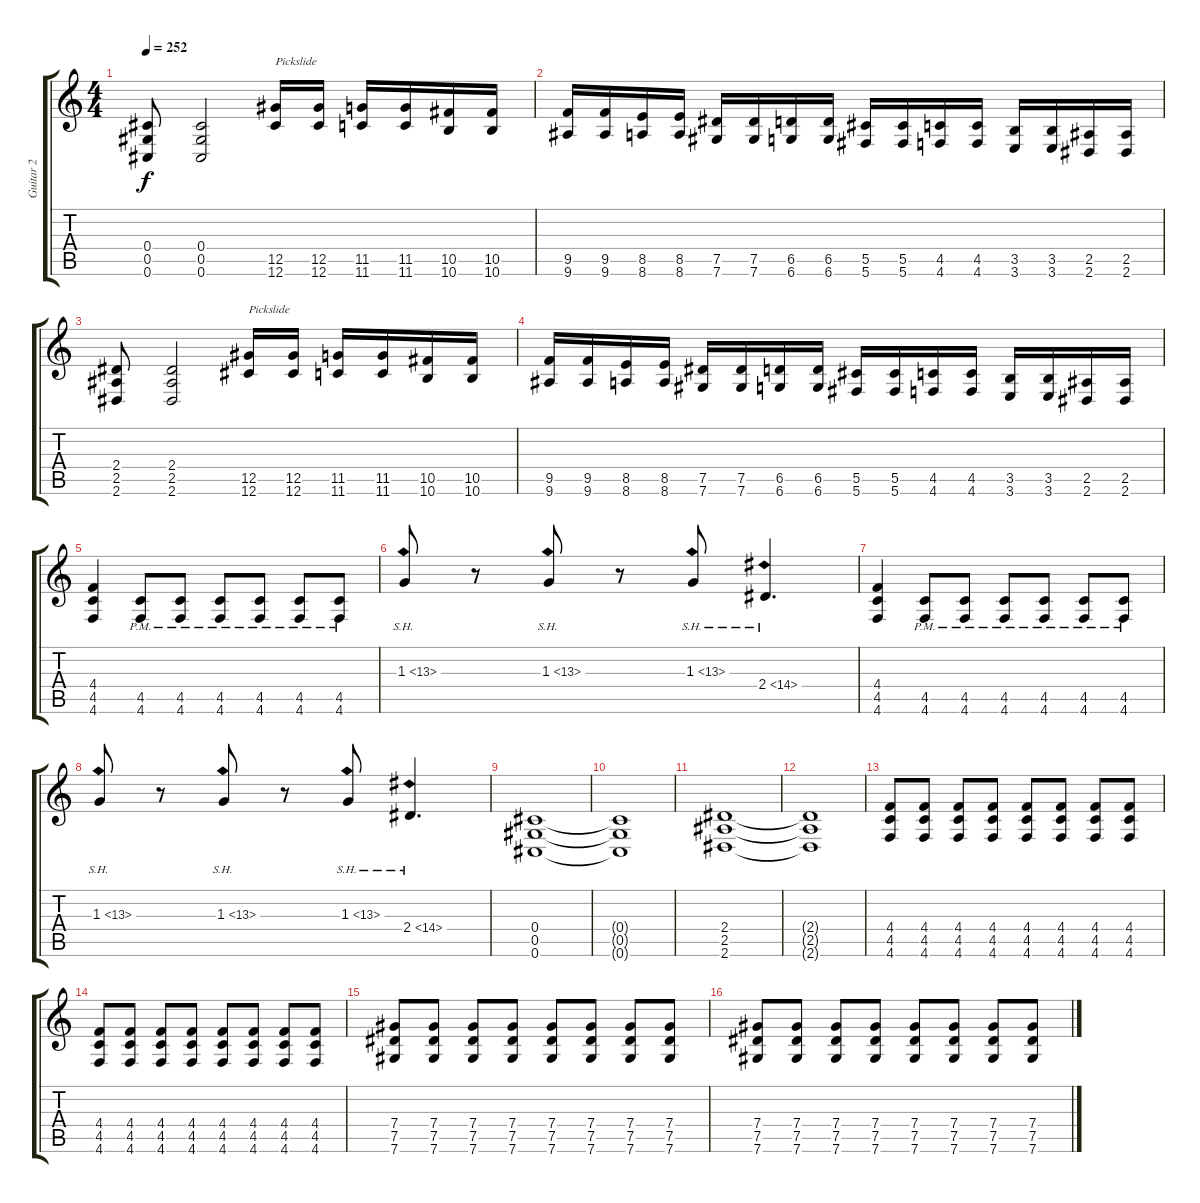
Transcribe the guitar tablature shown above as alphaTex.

\track ("Guitar 2" "Guitar 2") {instrument distortionguitar}
\staff {score tabs}
\tuning (Eb4 Bb3 Gb3 Db3 Ab2 Db2) {hide}
\ts (4 4)
\tempo 252
\clef g2
\ks c
(0.4 0.5 0.6).8{dy f} (0.4 0.5 0.6).2 (12.5 12.6).16{txt "Pickslide"} (12.5 12.6).16 (11.5 11.6).16 (11.5 11.6).16 (10.5 10.6).16 (10.5 10.6).16 |
(9.5 9.6).16 (9.5 9.6).16 (8.5 8.6).16 (8.5 8.6).16 (7.5 7.6).16 (7.5 7.6).16 (6.5 6.6).16 (6.5 6.6).16 (5.5 5.6).16 (5.5 5.6).16 (4.5 4.6).16 (4.5 4.6).16 (3.5 3.6).16 (3.5 3.6).16 (2.5 2.6).16 (2.5 2.6).16 |
(2.4 2.5 2.6).8 (2.4 2.5 2.6).2 (12.5 12.6).16{txt "Pickslide"} (12.5 12.6).16 (11.5 11.6).16 (11.5 11.6).16 (10.5 10.6).16 (10.5 10.6).16 |
(9.5 9.6).16 (9.5 9.6).16 (8.5 8.6).16 (8.5 8.6).16 (7.5 7.6).16 (7.5 7.6).16 (6.5 6.6).16 (6.5 6.6).16 (5.5 5.6).16 (5.5 5.6).16 (4.5 4.6).16 (4.5 4.6).16 (3.5 3.6).16 (3.5 3.6).16 (2.5 2.6).16 (2.5 2.6).16 |
(4.4 4.5 4.6).4 (4.5{pm} 4.6{pm}).8 (4.5{pm} 4.6{pm}).8 (4.5{pm} 4.6{pm}).8 (4.5{pm} 4.6{pm}).8 (4.5{pm} 4.6{pm}).8 (4.5{pm} 4.6{pm}).8 |
1.3{sh 12}.8 r.8 1.3{sh 12}.8 r.8 1.3{sh 12}.8 2.4{sh 12}.4{d} |
(4.4 4.5 4.6).4 (4.5{pm} 4.6{pm}).8 (4.5{pm} 4.6{pm}).8 (4.5{pm} 4.6{pm}).8 (4.5{pm} 4.6{pm}).8 (4.5{pm} 4.6{pm}).8 (4.5{pm} 4.6{pm}).8 |
1.3{sh 12}.8 r.8 1.3{sh 12}.8 r.8 1.3{sh 12}.8 2.4{sh 12}.4{d} |
(0.4 0.5 0.6).1 |
(0.4{t} 0.5{t} 0.6{t}).1 |
(2.4 2.5 2.6).1 |
(2.4{t} 2.5{t} 2.6{t}).1 |
(4.4 4.5 4.6).8 (4.4 4.5 4.6).8 (4.4 4.5 4.6).8 (4.4 4.5 4.6).8 (4.4 4.5 4.6).8 (4.4 4.5 4.6).8 (4.4 4.5 4.6).8 (4.4 4.5 4.6).8 |
(4.4 4.5 4.6).8 (4.4 4.5 4.6).8 (4.4 4.5 4.6).8 (4.4 4.5 4.6).8 (4.4 4.5 4.6).8 (4.4 4.5 4.6).8 (4.4 4.5 4.6).8 (4.4 4.5 4.6).8 |
(7.4 7.5 7.6).8 (7.4 7.5 7.6).8 (7.4 7.5 7.6).8 (7.4 7.5 7.6).8 (7.4 7.5 7.6).8 (7.4 7.5 7.6).8 (7.4 7.5 7.6).8 (7.4 7.5 7.6).8 |
(7.4 7.5 7.6).8 (7.4 7.5 7.6).8 (7.4 7.5 7.6).8 (7.4 7.5 7.6).8 (7.4 7.5 7.6).8 (7.4 7.5 7.6).8 (7.4 7.5 7.6).8 (7.4 7.5 7.6).8
